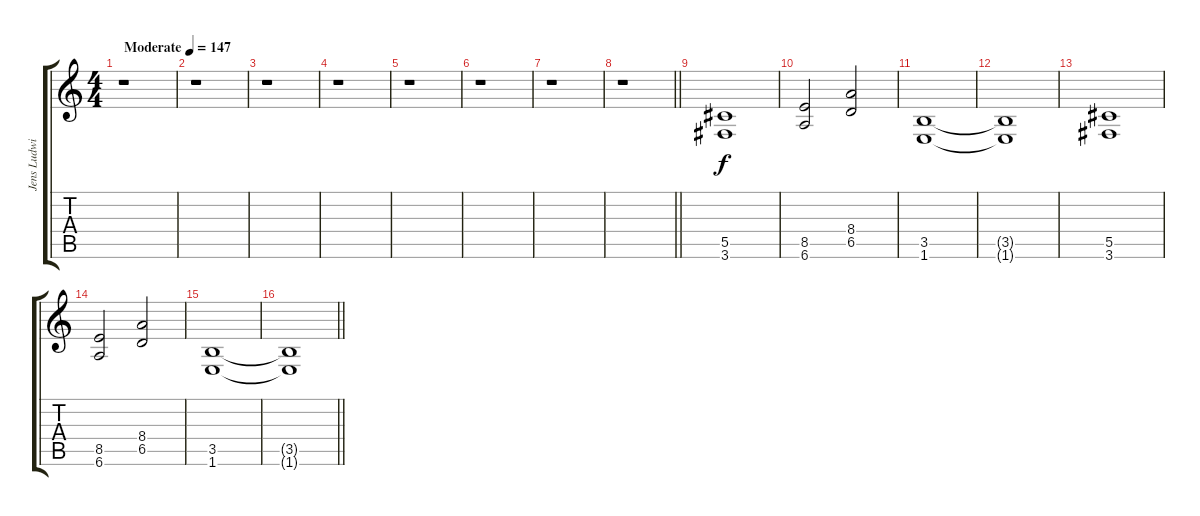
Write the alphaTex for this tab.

\track ("Jens Ludwig - Lead guitar" "Jens Ludwi") {instrument distortionguitar}
\staff {score tabs}
\tuning (Eb4 Bb3 Gb3 Db3 Ab2 Eb2) {hide}
\ts (4 4)
\tempo (147 "Moderate")
\clef g2
\ks c
r.1{dy f instrument distortionguitar} |
r.1 |
r.1 |
r.1 |
r.1 |
r.1 |
r.1 |
\barLineRight lightlight
r.1 |
(5.5 3.6).1 |
(8.5 6.6).2 (8.4 6.5).2 |
(3.5 1.6).1 |
(3.5{t} 1.6{t}).1 |
(5.5 3.6).1 |
(8.5 6.6).2 (8.4 6.5).2 |
(3.5 1.6).1 |
\barLineRight lightlight
(3.5{t} 1.6{t}).1
